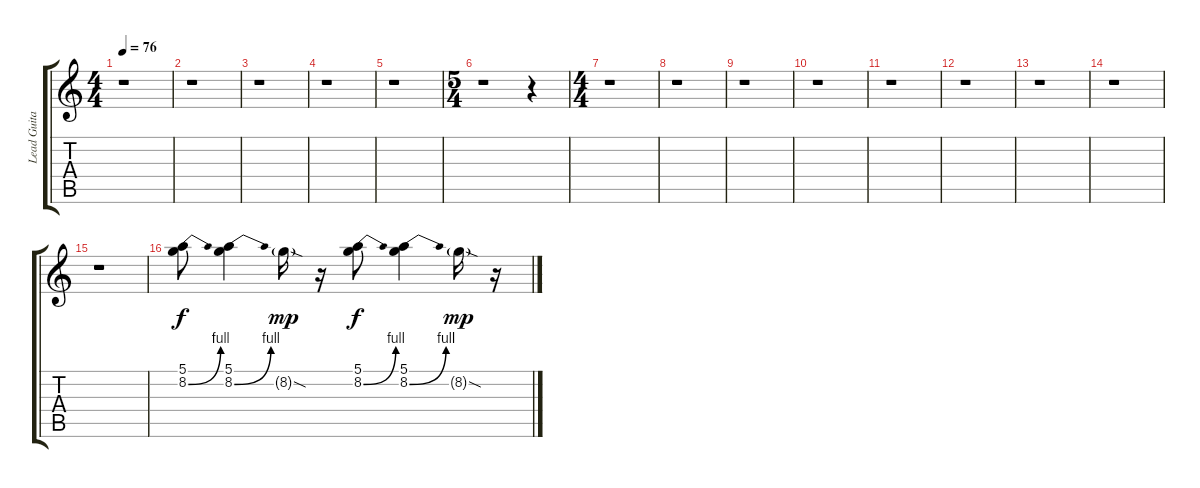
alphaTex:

\track ("Lead Guitar" "Lead Guita") {instrument distortionguitar}
\staff {score tabs}
\tuning (E4 B3 G3 D3 A2 E2) {hide}
\ts (4 4)
\tempo 76
\clef g2
\ks c
r.1{dy f} |
r.1 |
r.1 |
r.1 |
r.1 |
\ts (5 4)
r.1 r.4 |
\ts (4 4)
r.1 |
r.1 |
r.1 |
r.1 |
r.1 |
r.1 |
r.1 |
r.1 |
r.1 |
(5.1 8.2{be (bend 0 0 60 4)}).8 (5.1 8.2{be (bend 0 0 60 4)}).4 8.2{sod g}.16{dy mp} r.16 (5.1 8.2{be (bend 0 0 60 4)}).8{dy f} (5.1 8.2{be (bend 0 0 60 4)}).4 8.2{sod g}.16{dy mp} r.16
